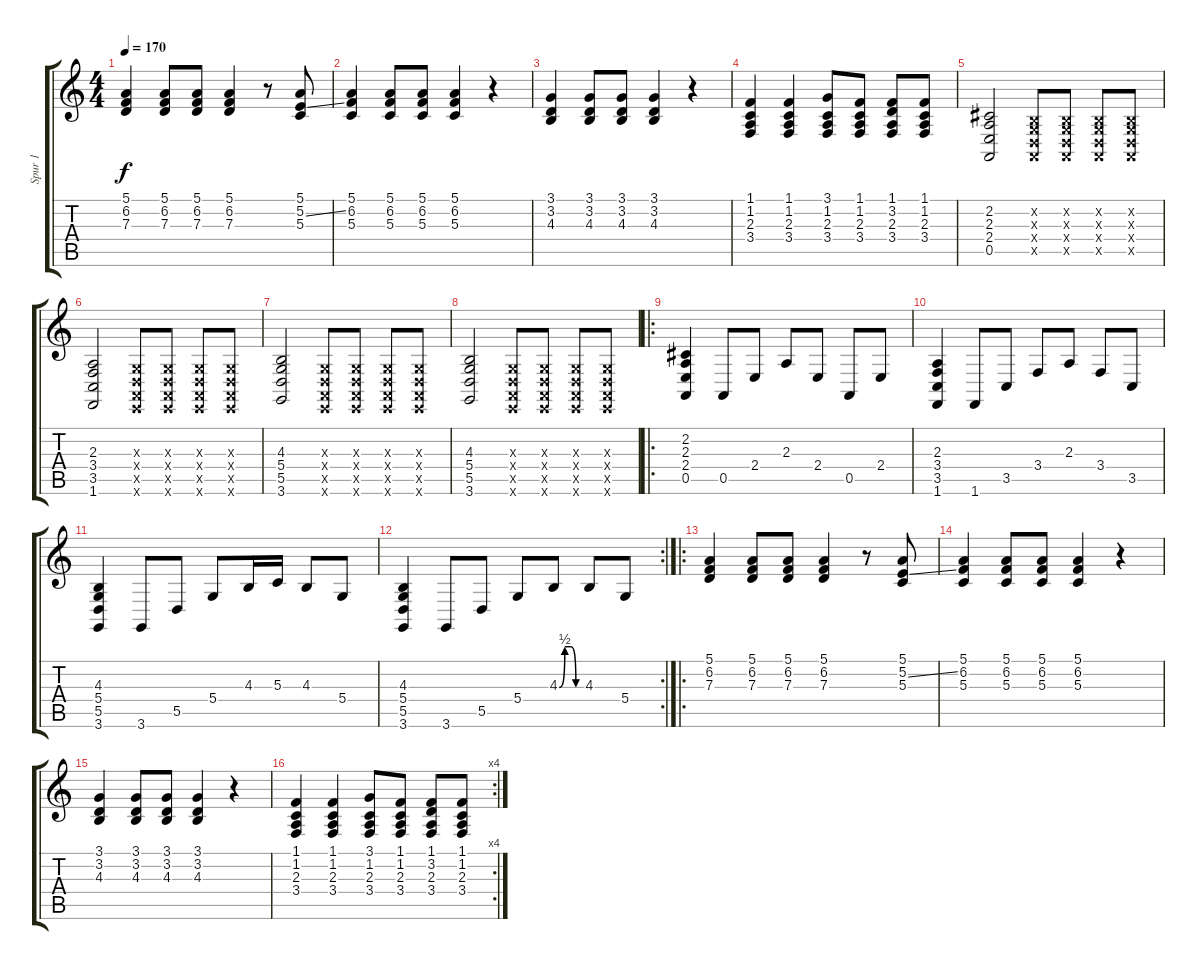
\track ("Spur 1" "Spur 1") {instrument musicbox}
\staff {score tabs}
\tuning (E4 B3 G3 D3 A2 E2) {hide}
\ts (4 4)
\tempo 170
\clef g2
\ks c
(5.1 6.2 7.3).4{dy f} (5.1 6.2 7.3).8 (5.1 6.2 7.3).8 (5.1 6.2 7.3).4 r.8 (5.1 5.2{ss} 5.3).8 |
(5.1 6.2 5.3).4 (5.1 6.2 5.3).8 (5.1 6.2 5.3).8 (5.1 6.2 5.3).4 r.4 |
(3.1 3.2 4.3).4 (3.1 3.2 4.3).8 (3.1 3.2 4.3).8 (3.1 3.2 4.3).4 r.4 |
(1.1 1.2 2.3 3.4).4 (1.1 1.2 2.3 3.4).4 (3.1 1.2 2.3 3.4).8 (1.1 1.2 2.3 3.4).8 (1.1 3.2 2.3 3.4).8 (1.1 1.2 2.3 3.4).8 |
(2.2 2.3 2.4 0.5).2{instrument electricguitarjazz} (0.2{x} 0.3{x} 0.4{x} 0.5{x}).8 (0.2{x} 0.3{x} 0.4{x} 0.5{x}).8 (0.2{x} 0.3{x} 0.4{x} 0.5{x}).8 (0.2{x} 0.3{x} 0.4{x} 0.5{x}).8 |
(2.3 3.4 3.5 1.6).2 (0.3{x} 0.4{x} 0.5{x} 0.6{x}).8 (0.3{x} 0.4{x} 0.5{x} 0.6{x}).8 (0.3{x} 0.4{x} 0.5{x} 0.6{x}).8 (0.3{x} 0.4{x} 0.5{x} 0.6{x}).8 |
(4.3 5.4 5.5 3.6).2 (0.3{x} 0.4{x} 0.5{x} 0.6{x}).8 (0.3{x} 0.4{x} 0.5{x} 0.6{x}).8 (0.3{x} 0.4{x} 0.5{x} 0.6{x}).8 (0.3{x} 0.4{x} 0.5{x} 0.6{x}).8 |
(4.3 5.4 5.5 3.6).2 (0.3{x} 0.4{x} 0.5{x} 0.6{x}).8 (0.3{x} 0.4{x} 0.5{x} 0.6{x}).8 (0.3{x} 0.4{x} 0.5{x} 0.6{x}).8 (0.3{x} 0.4{x} 0.5{x} 0.6{x}).8 |
\ro
(2.2 2.3 2.4 0.5).4{instrument musicbox} 0.5.8 2.4.8 2.3.8 2.4.8 0.5.8 2.4.8 |
(2.3 3.4 3.5 1.6).4 1.6.8 3.5.8 3.4.8 2.3.8 3.4.8 3.5.8 |
(4.3 5.4 5.5 3.6).4 3.6.8 5.5.8 5.4.8 4.3.16 5.3.16 4.3.8 5.4.8 |
\rc 2
(4.3 5.4 5.5 3.6).4 3.6.8 5.5.8 5.4.8 4.3{be (custom 0 0 15 2 30 2 45 0 60 0)}.8 4.3.8 5.4.8 |
\ro
(5.1 6.2 7.3).4 (5.1 6.2 7.3).8 (5.1 6.2 7.3).8 (5.1 6.2 7.3).4 r.8 (5.1 5.2{ss} 5.3).8 |
(5.1 6.2 5.3).4 (5.1 6.2 5.3).8 (5.1 6.2 5.3).8 (5.1 6.2 5.3).4 r.4 |
(3.1 3.2 4.3).4 (3.1 3.2 4.3).8 (3.1 3.2 4.3).8 (3.1 3.2 4.3).4 r.4 |
\rc 4
(1.1 1.2 2.3 3.4).4 (1.1 1.2 2.3 3.4).4 (3.1 1.2 2.3 3.4).8 (1.1 1.2 2.3 3.4).8 (1.1 3.2 2.3 3.4).8 (1.1 1.2 2.3 3.4).8
